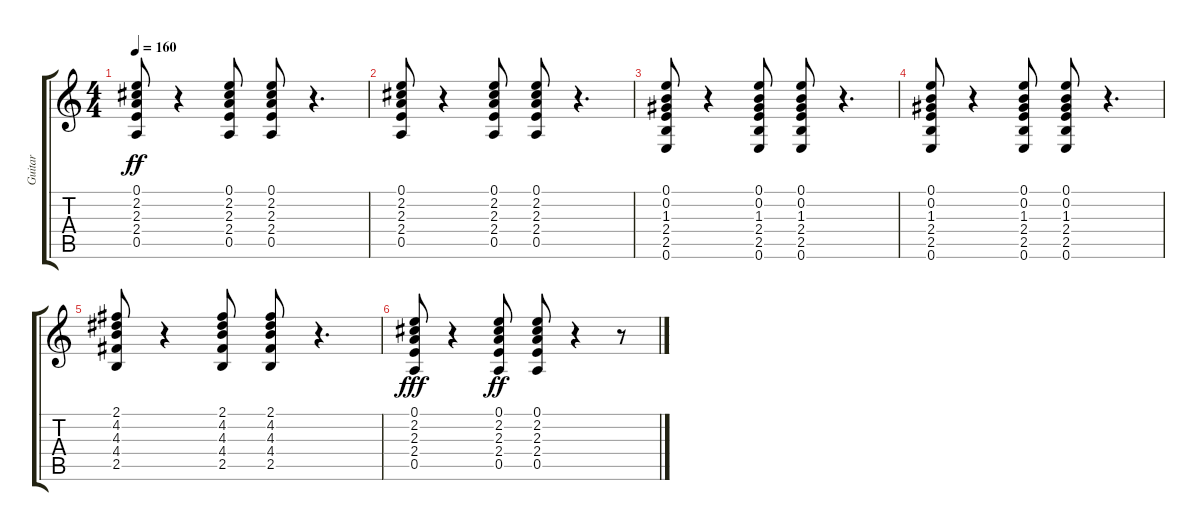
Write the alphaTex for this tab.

\track ("Guitar" "Guitar") {instrument acousticguitarsteel}
\staff {score tabs}
\tuning (E4 B3 G3 D3 A2 E2) {hide}
\ts (4 4)
\tempo 160
\clef g2
\ks c
(0.1 2.2 2.3 2.4 0.5).8{dy ff} r.4 (0.1 2.2 2.3 2.4 0.5).8 (0.1 2.2 2.3 2.4 0.5).8 r.4{d} |
(0.1 2.2 2.3 2.4 0.5).8 r.4 (0.1 2.2 2.3 2.4 0.5).8 (0.1 2.2 2.3 2.4 0.5).8 r.4{d} |
(0.1 0.2 1.3 2.4 2.5 0.6).8 r.4 (0.1 0.2 1.3 2.4 2.5 0.6).8 (0.1 0.2 1.3 2.4 2.5 0.6).8 r.4{d} |
(0.1 0.2 1.3 2.4 2.5 0.6).8 r.4 (0.1 0.2 1.3 2.4 2.5 0.6).8 (0.1 0.2 1.3 2.4 2.5 0.6).8 r.4{d} |
(2.1 4.2 4.3 4.4 2.5).8 r.4 (2.1 4.2 4.3 4.4 2.5).8 (2.1 4.2 4.3 4.4 2.5).8 r.4{d} |
(0.1 2.2 2.3 2.4 0.5).8{dy fff} r.4 (0.1 2.2 2.3 2.4 0.5).8{dy ff} (0.1 2.2 2.3 2.4 0.5).8 r.4 r.8
